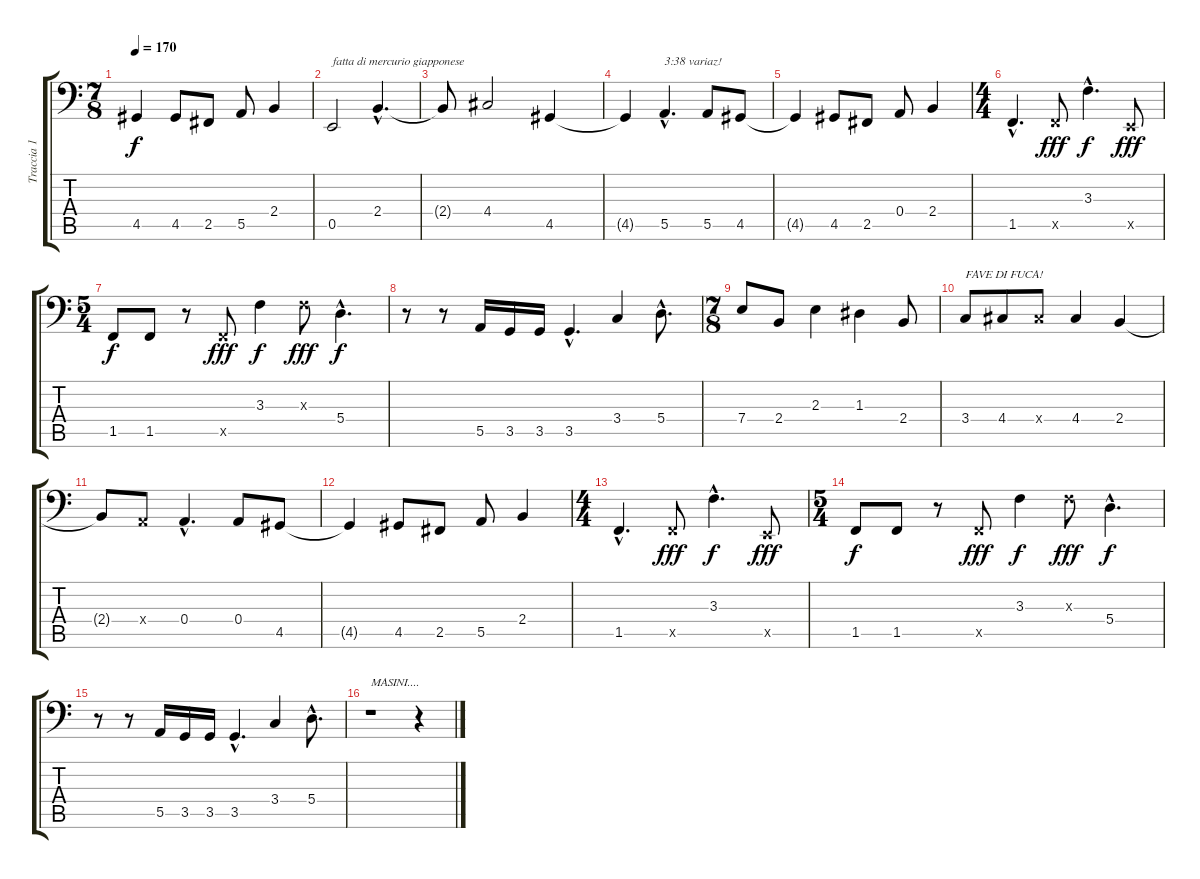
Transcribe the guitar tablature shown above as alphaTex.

\track ("Traccia 1" "Traccia 1") {instrument electricbassfinger}
\staff {score tabs}
\tuning (C3 G2 D2 A1 E1 B0) {hide}
\ts (7 8)
\tempo 170
\clef f4
\ks c
4.5{t}.4{dy f} 4.5.8 2.5.8 5.5.8 2.4.4 |
0.5.2{txt "fatta di mercurio giapponese"} 2.4{hac}.4{d} |
2.4{t}.8 4.4.2 4.5.4 |
4.5{t}.4 5.5{hac}.4{d txt "3:38 variaz!"} 5.5.8 4.5.8 |
4.5{t}.4 4.5.8 2.5.8 0.4.8 2.4.4 |
\ts (4 4)
1.5{hac}.4{d} 1.5{x}.8{dy fff} 3.3{hac}.4{d dy f} 0.5{x}.8{dy fff} |
\ts (5 4)
1.5.8{dy f} 1.5.8 r.8 1.5{x}.8{dy fff} 3.3.4{dy f} 3.3{x}.8{dy fff} 5.4{hac}.4{d dy f} |
r.8 r.8 5.5.16 3.5.16 3.5.16 3.5{hac}.4{d} 3.4.4 5.4{hac}.8{d} |
\ts (7 8)
7.4.8 2.4.8 2.3.4 1.3.4 2.4.8 |
3.4.8{txt "FAVE DI FUCA!"} 4.4.8 4.4{x}.8 4.4.4 2.4.4 |
2.4{t}.8 0.4{x}.8 0.4{hac}.4{d} 0.4.8 4.5.8 |
4.5{t}.4 4.5.8 2.5.8 5.5.8 2.4.4 |
\ts (4 4)
1.5{hac}.4{d} 1.5{x}.8{dy fff} 3.3{hac}.4{d dy f} 0.5{x}.8{dy fff} |
\ts (5 4)
1.5.8{dy f} 1.5.8 r.8 1.5{x}.8{dy fff} 3.3.4{dy f} 3.3{x}.8{dy fff} 5.4{hac}.4{d dy f} |
r.8 r.8 5.5.16 3.5.16 3.5.16 3.5{hac}.4{d} 3.4.4 5.4{hac}.8{d} |
r.1{txt "MASINI...."} r.4
